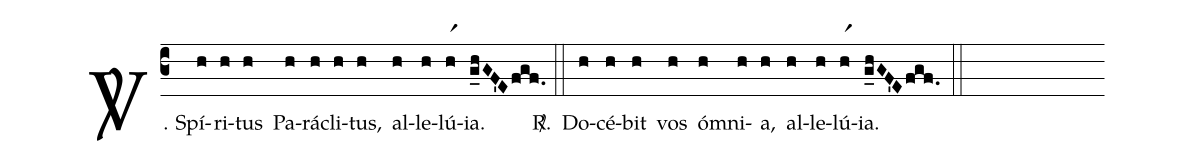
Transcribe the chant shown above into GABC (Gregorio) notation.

%%
(c3)
<sp>V/</sp>. Sp{í}(h)ri(h)tus(h) Pa(h)rá(h)cli(h)tus,(h) al(h)le(h)lú(hr1)ia.(g_hGF'Efgf.) <sp>R/</sp>.(::)
Do(h)cé(h)bit(h) vos(h) óm(h)ni(h)a,(h) al(h)le(h)lú(hr1)ia.(g_hGF'Efgf.) (::)
